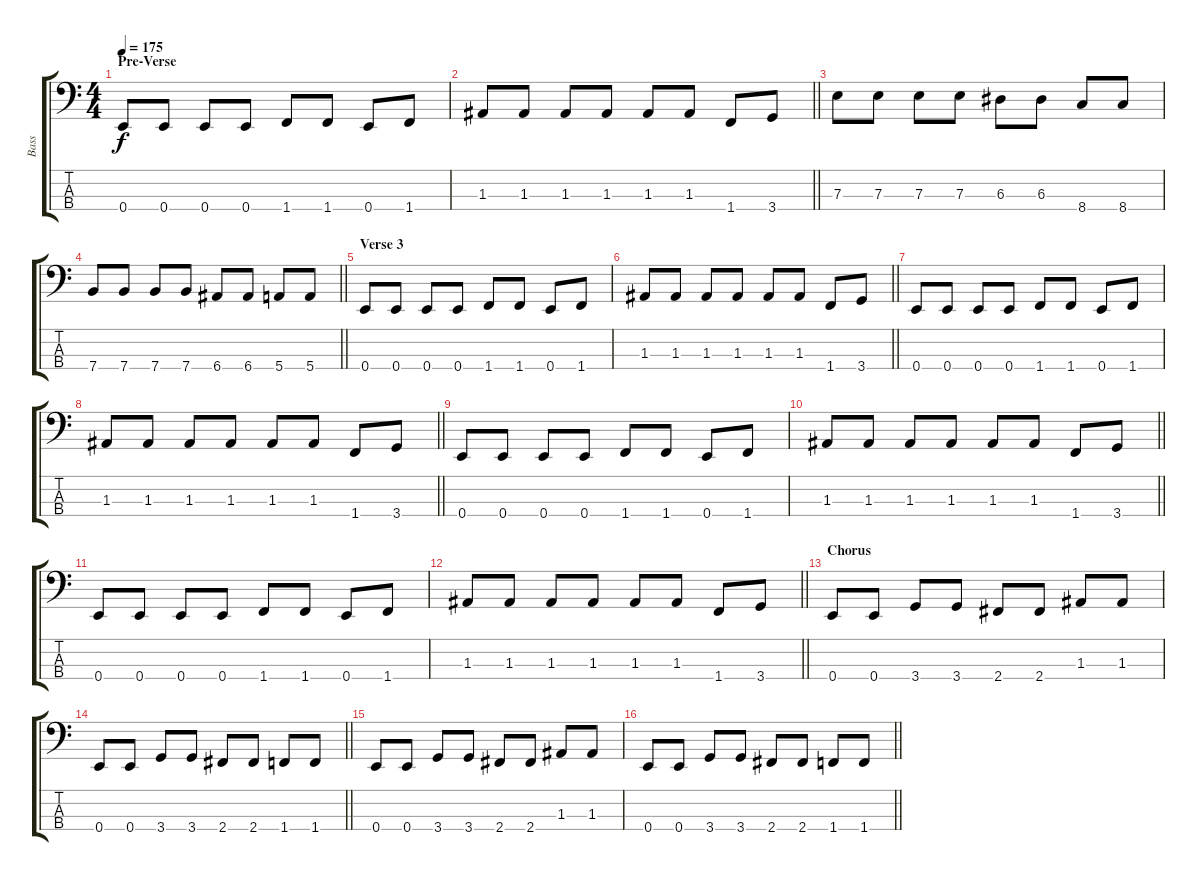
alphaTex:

\track ("Bass" "Bass") {instrument electricbassfinger}
\staff {score tabs}
\tuning (G2 D2 A1 E1) {hide}
\ts (4 4)
\section ("" "Pre-Verse")
\tempo 175
\clef f4
\ks c
0.4.8{dy f} 0.4.8 0.4.8 0.4.8 1.4.8 1.4.8 0.4.8 1.4.8 |
\barLineRight lightlight
1.3.8 1.3.8 1.3.8 1.3.8 1.3.8 1.3.8 1.4.8 3.4.8 |
7.3.8 7.3.8 7.3.8 7.3.8 6.3.8 6.3.8 8.4.8 8.4.8 |
\barLineRight lightlight
7.4.8 7.4.8 7.4.8 7.4.8 6.4.8 6.4.8 5.4.8 5.4.8 |
\section ("" "Verse 3")
0.4.8 0.4.8 0.4.8 0.4.8 1.4.8 1.4.8 0.4.8 1.4.8 |
\barLineRight lightlight
1.3.8 1.3.8 1.3.8 1.3.8 1.3.8 1.3.8 1.4.8 3.4.8 |
0.4.8 0.4.8 0.4.8 0.4.8 1.4.8 1.4.8 0.4.8 1.4.8 |
\barLineRight lightlight
1.3.8 1.3.8 1.3.8 1.3.8 1.3.8 1.3.8 1.4.8 3.4.8 |
0.4.8 0.4.8 0.4.8 0.4.8 1.4.8 1.4.8 0.4.8 1.4.8 |
\barLineRight lightlight
1.3.8 1.3.8 1.3.8 1.3.8 1.3.8 1.3.8 1.4.8 3.4.8 |
0.4.8 0.4.8 0.4.8 0.4.8 1.4.8 1.4.8 0.4.8 1.4.8 |
\barLineRight lightlight
1.3.8 1.3.8 1.3.8 1.3.8 1.3.8 1.3.8 1.4.8 3.4.8 |
\section ("" "Chorus")
0.4.8 0.4.8 3.4.8 3.4.8 2.4.8 2.4.8 1.3.8 1.3.8 |
\barLineRight lightlight
0.4.8 0.4.8 3.4.8 3.4.8 2.4.8 2.4.8 1.4.8 1.4.8 |
0.4.8 0.4.8 3.4.8 3.4.8 2.4.8 2.4.8 1.3.8 1.3.8 |
\barLineRight lightlight
0.4.8 0.4.8 3.4.8 3.4.8 2.4.8 2.4.8 1.4.8 1.4.8
